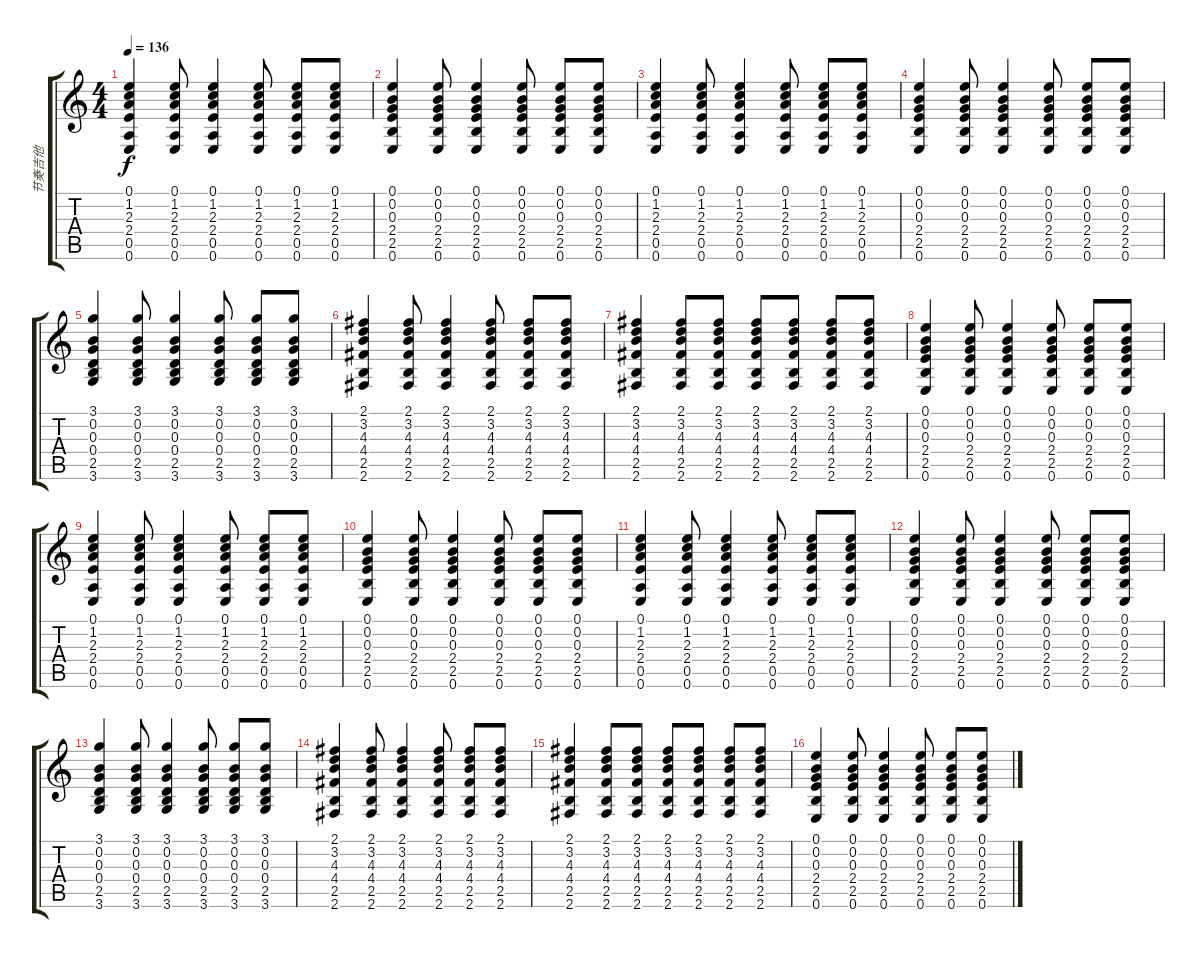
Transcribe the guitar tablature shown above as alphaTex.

\track ("节奏吉他" "节奏吉他") {instrument acousticguitarnylon}
\staff {score tabs}
\tuning (E4 B3 G3 D3 A2 E2) {hide}
\ts (4 4)
\tempo 136
\clef g2
\ks c
(0.1 1.2 2.3 2.4 0.5 0.6).4{dy f} (0.1 1.2 2.3 2.4 0.5 0.6).8 (0.1 1.2 2.3 2.4 0.5 0.6).4 (0.1 1.2 2.3 2.4 0.5 0.6).8 (0.1 1.2 2.3 2.4 0.5 0.6).8 (0.1 1.2 2.3 2.4 0.5 0.6).8 |
(0.1 0.2 0.3 2.4 2.5 0.6).4 (0.1 0.2 0.3 2.4 2.5 0.6).8 (0.1 0.2 0.3 2.4 2.5 0.6).4 (0.1 0.2 0.3 2.4 2.5 0.6).8 (0.1 0.2 0.3 2.4 2.5 0.6).8 (0.1 0.2 0.3 2.4 2.5 0.6).8 |
(0.1 1.2 2.3 2.4 0.5 0.6).4 (0.1 1.2 2.3 2.4 0.5 0.6).8 (0.1 1.2 2.3 2.4 0.5 0.6).4 (0.1 1.2 2.3 2.4 0.5 0.6).8 (0.1 1.2 2.3 2.4 0.5 0.6).8 (0.1 1.2 2.3 2.4 0.5 0.6).8 |
(0.1 0.2 0.3 2.4 2.5 0.6).4 (0.1 0.2 0.3 2.4 2.5 0.6).8 (0.1 0.2 0.3 2.4 2.5 0.6).4 (0.1 0.2 0.3 2.4 2.5 0.6).8 (0.1 0.2 0.3 2.4 2.5 0.6).8 (0.1 0.2 0.3 2.4 2.5 0.6).8 |
(3.1 0.2 0.3 0.4 2.5 3.6).4 (3.1 0.2 0.3 0.4 2.5 3.6).8 (3.1 0.2 0.3 0.4 2.5 3.6).4 (3.1 0.2 0.3 0.4 2.5 3.6).8 (3.1 0.2 0.3 0.4 2.5 3.6).8 (3.1 0.2 0.3 0.4 2.5 3.6).8 |
(2.1 3.2 4.3 4.4 2.5 2.6).4 (2.1 3.2 4.3 4.4 2.5 2.6).8 (2.1 3.2 4.3 4.4 2.5 2.6).4 (2.1 3.2 4.3 4.4 2.5 2.6).8 (2.1 3.2 4.3 4.4 2.5 2.6).8 (2.1 3.2 4.3 4.4 2.5 2.6).8 |
(2.1 3.2 4.3 4.4 2.5 2.6).4 (2.1 3.2 4.3 4.4 2.5 2.6).8 (2.1 3.2 4.3 4.4 2.5 2.6).8 (2.1 3.2 4.3 4.4 2.5 2.6).8 (2.1 3.2 4.3 4.4 2.5 2.6).8 (2.1 3.2 4.3 4.4 2.5 2.6).8 (2.1 3.2 4.3 4.4 2.5 2.6).8 |
(0.1 0.2 0.3 2.4 2.5 0.6).4 (0.1 0.2 0.3 2.4 2.5 0.6).8 (0.1 0.2 0.3 2.4 2.5 0.6).4 (0.1 0.2 0.3 2.4 2.5 0.6).8 (0.1 0.2 0.3 2.4 2.5 0.6).8 (0.1 0.2 0.3 2.4 2.5 0.6).8 |
(0.1 1.2 2.3 2.4 0.5 0.6).4 (0.1 1.2 2.3 2.4 0.5 0.6).8 (0.1 1.2 2.3 2.4 0.5 0.6).4 (0.1 1.2 2.3 2.4 0.5 0.6).8 (0.1 1.2 2.3 2.4 0.5 0.6).8 (0.1 1.2 2.3 2.4 0.5 0.6).8 |
(0.1 0.2 0.3 2.4 2.5 0.6).4 (0.1 0.2 0.3 2.4 2.5 0.6).8 (0.1 0.2 0.3 2.4 2.5 0.6).4 (0.1 0.2 0.3 2.4 2.5 0.6).8 (0.1 0.2 0.3 2.4 2.5 0.6).8 (0.1 0.2 0.3 2.4 2.5 0.6).8 |
(0.1 1.2 2.3 2.4 0.5 0.6).4 (0.1 1.2 2.3 2.4 0.5 0.6).8 (0.1 1.2 2.3 2.4 0.5 0.6).4 (0.1 1.2 2.3 2.4 0.5 0.6).8 (0.1 1.2 2.3 2.4 0.5 0.6).8 (0.1 1.2 2.3 2.4 0.5 0.6).8 |
(0.1 0.2 0.3 2.4 2.5 0.6).4 (0.1 0.2 0.3 2.4 2.5 0.6).8 (0.1 0.2 0.3 2.4 2.5 0.6).4 (0.1 0.2 0.3 2.4 2.5 0.6).8 (0.1 0.2 0.3 2.4 2.5 0.6).8 (0.1 0.2 0.3 2.4 2.5 0.6).8 |
(3.1 0.2 0.3 0.4 2.5 3.6).4 (3.1 0.2 0.3 0.4 2.5 3.6).8 (3.1 0.2 0.3 0.4 2.5 3.6).4 (3.1 0.2 0.3 0.4 2.5 3.6).8 (3.1 0.2 0.3 0.4 2.5 3.6).8 (3.1 0.2 0.3 0.4 2.5 3.6).8 |
(2.1 3.2 4.3 4.4 2.5 2.6).4 (2.1 3.2 4.3 4.4 2.5 2.6).8 (2.1 3.2 4.3 4.4 2.5 2.6).4 (2.1 3.2 4.3 4.4 2.5 2.6).8 (2.1 3.2 4.3 4.4 2.5 2.6).8 (2.1 3.2 4.3 4.4 2.5 2.6).8 |
(2.1 3.2 4.3 4.4 2.5 2.6).4 (2.1 3.2 4.3 4.4 2.5 2.6).8 (2.1 3.2 4.3 4.4 2.5 2.6).8 (2.1 3.2 4.3 4.4 2.5 2.6).8 (2.1 3.2 4.3 4.4 2.5 2.6).8 (2.1 3.2 4.3 4.4 2.5 2.6).8 (2.1 3.2 4.3 4.4 2.5 2.6).8 |
(0.1 0.2 0.3 2.4 2.5 0.6).4 (0.1 0.2 0.3 2.4 2.5 0.6).8 (0.1 0.2 0.3 2.4 2.5 0.6).4 (0.1 0.2 0.3 2.4 2.5 0.6).8 (0.1 0.2 0.3 2.4 2.5 0.6).8 (0.1 0.2 0.3 2.4 2.5 0.6).8
